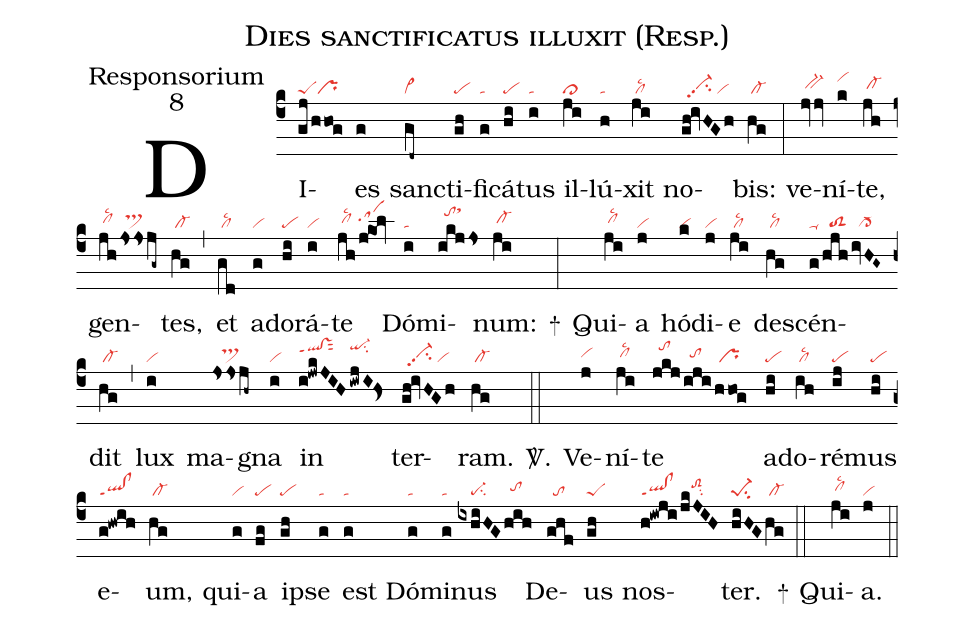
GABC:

name:Dies sanctificatus illuxit (Resp.);
office-part:Responsorium;
mode:8;
nabc-lines:1;
%%
(c4)
DI(gj|peS|/hhog|//pr)es(g) sanc(gd~|cl~)ti(gh|pe)fi(g|ta)cá(hi|pe)tus(i|ta) il(ji|ci~)lú(h|ta)xit(ji|/cllsc2) no(gh!ivHGh|//vi-hhpp2su2/vi)bis:(hg|/cl-) (:)
ve(jvjv|/bv-hh)ní(k|vihk)te,(jh|/cl-hh) gen(jh|/clhhlsc2|jssjg~|//ts>hi)tes,(hg|/cl-) (,)
et(gd|/cllsc2) ad(g|vi)o(hi|pe)rá(i|vi)te(jh|/clhhlsc2|/j!kol|sahi) Dó(i|ta)mi(ikjjs|//tohksthm)num:(ji|/cl-hh) +(:)
Qui(ji|/clhhlsc2)a(j|vi) hó(k|vi)di(j|vi)e(ji|/cllsc2) de(hg|/cllsc2)scén(g|ta-|/hjh|//toS2|/ivHG~|//cl->)dit(hg|/cl-) (,)
lux(i|vi) ma(jssjh~|///ts>hi)gna(i|vi) in(i!jwkJIH|qlhj!vshjppt1sut2|/iwjI!Hs>|qi-hksu2) ter(gh!ivHGh|//vi-hhpp2su2/vi)ram.(hg|/cl-) <sp>V/</sp>.(::)
Ve(j|vihh)ní(ji|/clhhlsc2)te(jkj|//tohk|/iji|//tohh|/hhog|/pr) ad(hi|pe)o(ih|/cllsc2)ré(ij|pe)mus(hi|pe) e(g!hwih|ql!clppt1)um,(hg|/cl-) qui(g|vi)a(fg|pe) ip(gh|pe)se(g|ta) est(g|ta) Dó(g|ta)mi(g|ta)nus(ixhiHG|////pe-su2|hih|//tohh) De(ghf|//to)us(gh|peS) nos(h!iwji|ql!clppt1|/jkJIH|///toS2hisu2)ter.(hiHG|pe-1su2|hg|/cl-) +(::)
Qui(ji|/clhhlsc2)a.(j|vi) (::)
